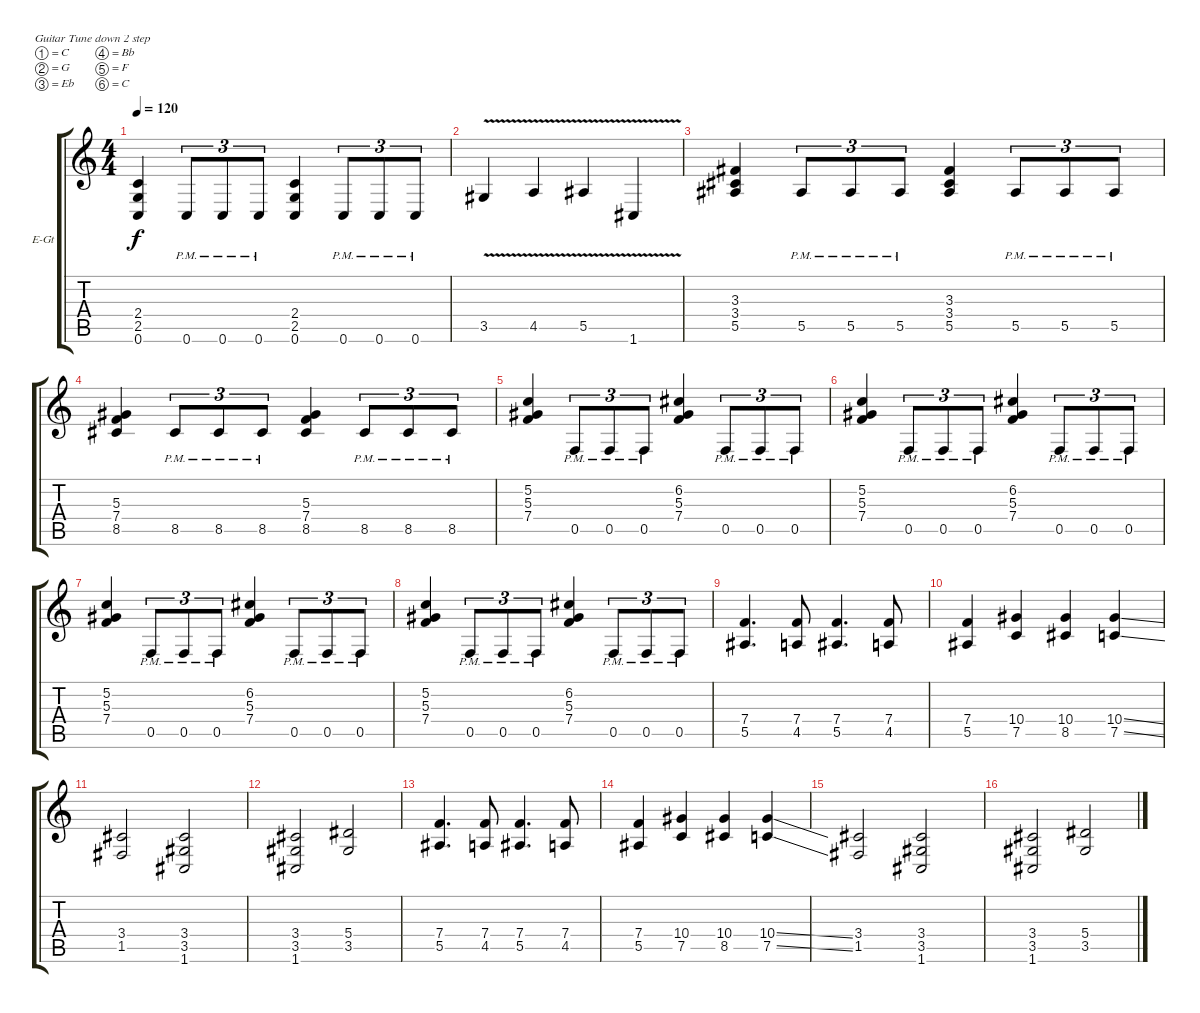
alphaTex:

\bracketExtendMode groupsimilarinstruments
\firstSystemTrackNameOrientation horizontal
\otherSystemsTrackNameOrientation horizontal
\track ("Electric Guitar 1" "E-Gt") {instrument distortionguitar}
\staff {score tabs}
\tuning (C4 G3 Eb3 Bb2 F2 C2)
\ts (4 4)
\tempo 120
\clef g2
\ks c
(0.6 2.5 2.4).4{dy f} 0.6{pm}.8{tu (3 2)} 0.6{pm}.8{tu (3 2)} 0.6{pm}.8{tu (3 2)} (0.6 2.5 2.4).4 0.6{pm}.8{tu (3 2)} 0.6{pm}.8{tu (3 2)} 0.6{pm}.8{tu (3 2)} |
3.5{v}.4 4.5{v}.4 5.5{v}.4 1.6{v}.4 |
(5.5 3.3 3.4).4 5.5{pm}.8{tu (3 2)} 5.5{pm}.8{tu (3 2)} 5.5{pm}.8{tu (3 2)} (5.5 3.3 3.4).4 5.5{pm}.8{tu (3 2)} 5.5{pm}.8{tu (3 2)} 5.5{pm}.8{tu (3 2)} |
(8.5 5.3 7.4).4 8.5{pm}.8{tu (3 2)} 8.5{pm}.8{tu (3 2)} 8.5{pm}.8{tu (3 2)} (8.5 5.3 7.4).4 8.5{pm}.8{tu (3 2)} 8.5{pm}.8{tu (3 2)} 8.5{pm}.8{tu (3 2)} |
(5.3 7.4 5.2).4 0.5{pm}.8{tu (3 2)} 0.5{pm}.8{tu (3 2)} 0.5{pm}.8{tu (3 2)} (5.3 7.4 6.2).4 0.5{pm}.8{tu (3 2)} 0.5{pm}.8{tu (3 2)} 0.5{pm}.8{tu (3 2)} |
(5.3 7.4 5.2).4 0.5{pm}.8{tu (3 2)} 0.5{pm}.8{tu (3 2)} 0.5{pm}.8{tu (3 2)} (5.3 7.4 6.2).4 0.5{pm}.8{tu (3 2)} 0.5{pm}.8{tu (3 2)} 0.5{pm}.8{tu (3 2)} |
(5.3 7.4 5.2).4 0.5{pm}.8{tu (3 2)} 0.5{pm}.8{tu (3 2)} 0.5{pm}.8{tu (3 2)} (5.3 7.4 6.2).4 0.5{pm}.8{tu (3 2)} 0.5{pm}.8{tu (3 2)} 0.5{pm}.8{tu (3 2)} |
(5.3 7.4 5.2).4 0.5{pm}.8{tu (3 2)} 0.5{pm}.8{tu (3 2)} 0.5{pm}.8{tu (3 2)} (5.3 7.4 6.2).4 0.5{pm}.8{tu (3 2)} 0.5{pm}.8{tu (3 2)} 0.5{pm}.8{tu (3 2)} |
(5.5 7.4).4{d} (4.5 7.4).8 (5.5 7.4).4{d} (4.5 7.4).8 |
(5.5 7.4).4 (10.4 7.5).4 (8.5 10.4).4 (7.5{ss} 10.4{ss}).4 |
(1.5 3.4).2 (1.6 3.5 3.4).2 |
(1.6 3.5 3.4).2 (3.5 5.4).2 |
(5.5 7.4).4{d} (4.5 7.4).8 (5.5 7.4).4{d} (4.5 7.4).8 |
(5.5 7.4).4 (10.4 7.5).4 (8.5 10.4).4 (7.5{ss} 10.4{ss}).4 |
(1.5 3.4).2 (1.6 3.5 3.4).2 |
(1.6 3.5 3.4).2 (3.5 5.4).2
